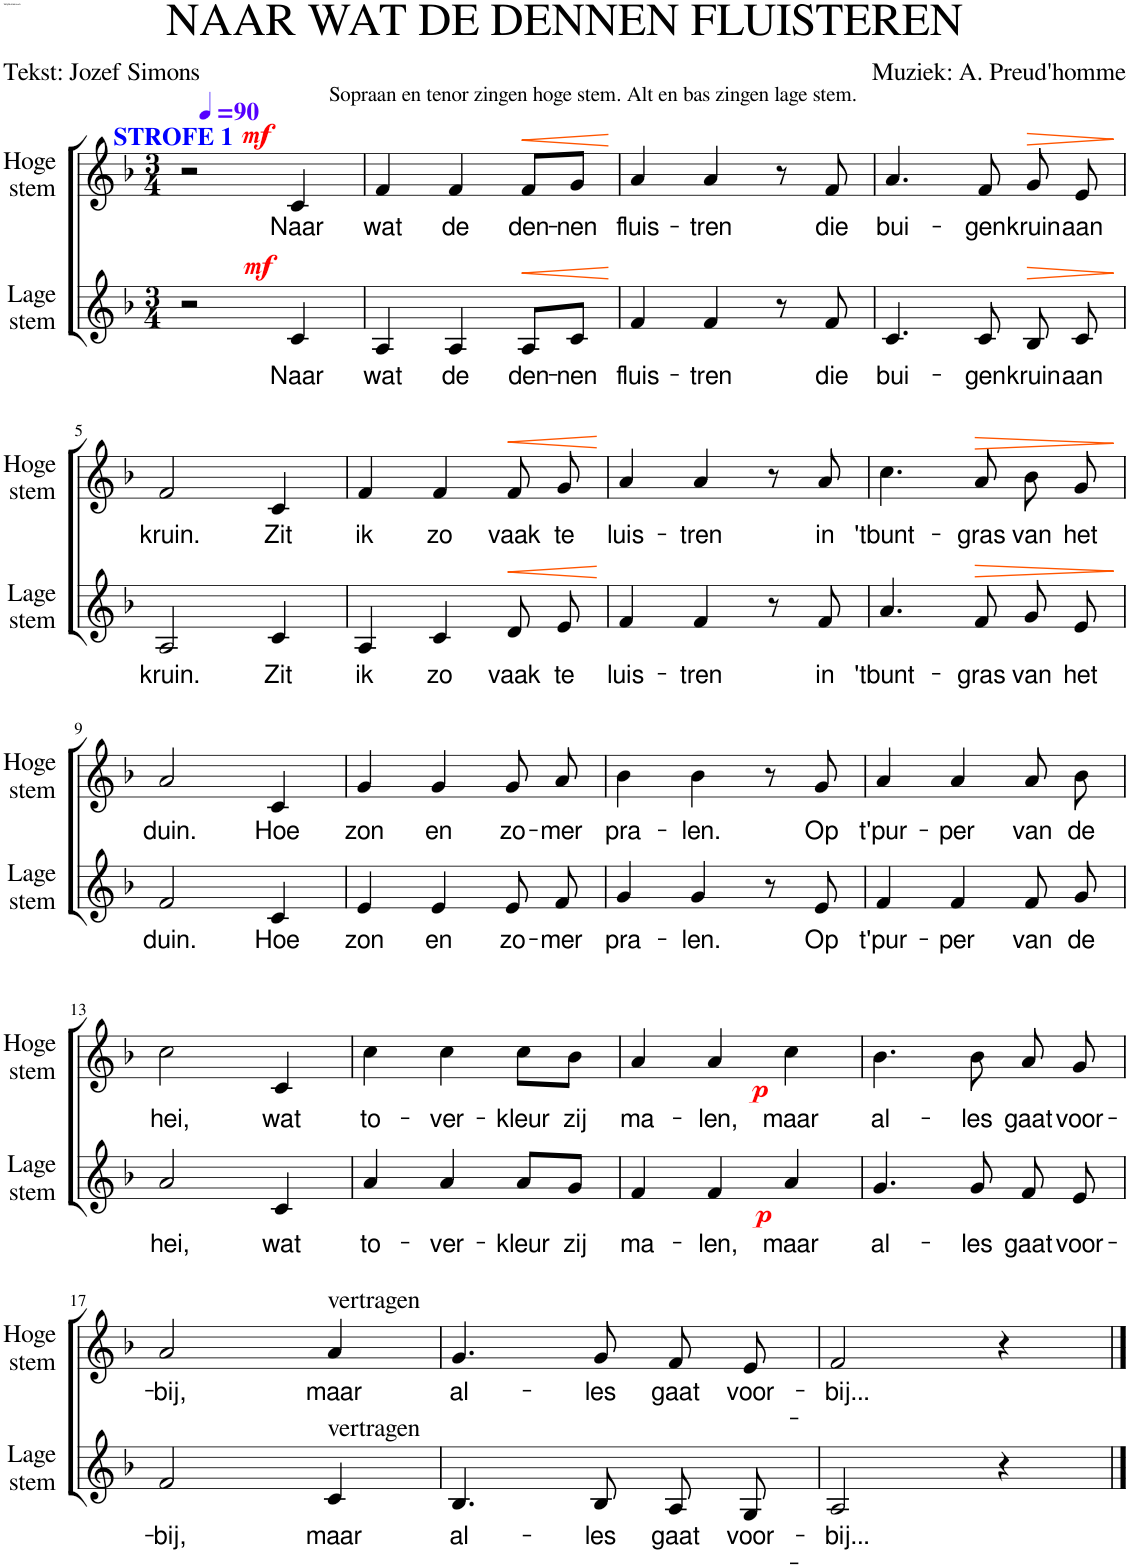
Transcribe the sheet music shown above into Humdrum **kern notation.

**kern	**text	**dynam	**kern	**text	**dynam
*part2	*part2	*part2	*part1	*part1	*part1
*staff2	*staff2	*staff2	*staff1	*staff1	*staff1
*I"Lage stem	*	*	*I"Hoge stem	*	*
*I'Lage stem	*	*	*I'Hoge stem	*	*
*clefG2	*	*	*clefG2	*	*
*k[b-]	*	*	*k[b-]	*	*
*M3/4	*	*	*M3/4	*	*
=1	=1	=1	=1	=1	=1
!	!	!	!LO:TX:a:t=Sopraan en tenor zingen hoge stem. Alt en bas zingen lage stem.	!	!
2r	.	.	2r	.	.
*	*	*	*MM90	*	*
!	!	!	!LO:TX:a:B:color=#0000FF:t=STROFE 1	!	!
!	!LO:LY:b	!LO:DY:a	!	!LO:LY:b	!LO:DY:a
4c/	Naar	mf	4c/	Naar	mf
=2	=2	=2	=2	=2	=2
!	!LO:LY:b	!	!	!LO:LY:b	!
4A/	wat	.	4f/	wat	.
!	!LO:LY:b	!	!	!LO:LY:b	!
4A/	de	.	4f/	de	.
!	!LO:LY:b	!LO:HP:b	!	!LO:LY:b	!LO:HP:b
8A/L	den-	<	8f/L	den-	<
!	!LO:LY:b	!	!	!LO:LY:b	!
8c/J	-nen	.	8g/J	-nen	.
.	.	[	.	.	[
=3	=3	=3	=3	=3	=3
!	!LO:LY:b	!	!	!LO:LY:b	!
4f/	fluis-	.	4a/	fluis-	.
!	!LO:LY:b	!	!	!LO:LY:b	!
4f/	-tren	.	4a/	-tren	.
8r	.	.	8r	.	.
!	!LO:LY:b	!	!	!LO:LY:b	!
8f/	die	.	8f/	die	.
=4	=4	=4	=4	=4	=4
!	!LO:LY:b	!	!	!LO:LY:b	!
4.c/	bui-	.	4.a/	bui-	.
!	!LO:LY:b	!	!	!LO:LY:b	!
8c/	-gen	.	8f/	-gen	.
!	!LO:LY:b	!LO:HP:b	!	!LO:LY:b	!LO:HP:b
8B-/	kruin	>	8g/	kruin	>
!	!LO:LY:b	!	!	!LO:LY:b	!
8c/	aan	.	8e/	aan	.
.	.	]	.	.	]
!!LO:LB:g=z
=5	=5	=5	=5	=5	=5
!	!LO:LY:b	!	!	!LO:LY:b	!
2A/	kruin.	.	2f/	kruin.	.
!	!LO:LY:b	!	!	!LO:LY:b	!
4c/	Zit	.	4c/	Zit	.
=6	=6	=6	=6	=6	=6
!	!LO:LY:b	!	!	!LO:LY:b	!
4A/	ik	.	4f/	ik	.
!	!LO:LY:b	!	!	!LO:LY:b	!
4c/	zo	.	4f/	zo	.
!	!LO:LY:b	!LO:HP:b	!	!LO:LY:b	!LO:HP:b
8d/	vaak	<	8f/	vaak	<
!	!LO:LY:b	!	!	!LO:LY:b	!
8e/	te	.	8g/	te	.
.	.	[	.	.	[
=7	=7	=7	=7	=7	=7
!	!LO:LY:b	!	!	!LO:LY:b	!
4f/	luis-	.	4a/	luis-	.
!	!LO:LY:b	!	!	!LO:LY:b	!
4f/	-tren	.	4a/	-tren	.
8r	.	.	8r	.	.
!	!LO:LY:b	!	!	!LO:LY:b	!
8f/	in	.	8a/	in	.
=8	=8	=8	=8	=8	=8
!	!LO:LY:b	!	!	!LO:LY:b	!
4.a/	'tbunt-	.	4.cc\	'tbunt-	.
!	!LO:LY:b	!LO:HP:b	!	!LO:LY:b	!LO:HP:b
8f/	-gras	>	8a/	-gras	>
!	!LO:LY:b	!	!	!LO:LY:b	!
8g/	van	.	8b-\	van	.
!	!LO:LY:b	!	!	!LO:LY:b	!
8e/	het	.	8g/	het	.
.	.	]	.	.	]
!!LO:LB:g=z
=9	=9	=9	=9	=9	=9
!	!LO:LY:b	!	!	!LO:LY:b	!
2f/	duin.	.	2a/	duin.	.
!	!LO:LY:b	!	!	!LO:LY:b	!
4c/	Hoe	.	4c/	Hoe	.
=10	=10	=10	=10	=10	=10
!	!LO:LY:b	!	!	!LO:LY:b	!
4e/	zon	.	4g/	zon	.
!	!LO:LY:b	!	!	!LO:LY:b	!
4e/	en	.	4g/	en	.
!	!LO:LY:b	!	!	!LO:LY:b	!
8e/	zo-	.	8g/	zo-	.
!	!LO:LY:b	!	!	!LO:LY:b	!
8f/	-mer	.	8a/	-mer	.
=11	=11	=11	=11	=11	=11
!	!LO:LY:b	!	!	!LO:LY:b	!
4g/	pra-	.	4b-\	pra-	.
!	!LO:LY:b	!	!	!LO:LY:b	!
4g/	-len.	.	4b-\	-len.	.
8r	.	.	8r	.	.
!	!LO:LY:b	!	!	!LO:LY:b	!
8e/	Op	.	8g/	Op	.
=12	=12	=12	=12	=12	=12
!	!LO:LY:b	!	!	!LO:LY:b	!
4f/	t'pur-	.	4a/	t'pur-	.
!	!LO:LY:b	!	!	!LO:LY:b	!
4f/	-per	.	4a/	-per	.
!	!LO:LY:b	!	!	!LO:LY:b	!
8f/	van	.	8a/	van	.
!	!LO:LY:b	!	!	!LO:LY:b	!
8g/	de	.	8b-\	de	.
!!LO:LB:g=z
=13	=13	=13	=13	=13	=13
!	!LO:LY:b	!	!	!LO:LY:b	!
2a/	hei,	.	2cc\	hei,	.
!	!LO:LY:b	!	!	!LO:LY:b	!
4c/	wat	.	4c/	wat	.
=14	=14	=14	=14	=14	=14
!	!LO:LY:b	!	!	!LO:LY:b	!
4a/	to-	.	4cc\	to-	.
!	!LO:LY:b	!	!	!LO:LY:b	!
4a/	-ver-	.	4cc\	-ver-	.
!	!LO:LY:b	!	!	!LO:LY:b	!
8a/L	-kleur	.	8cc\L	-kleur	.
!	!LO:LY:b	!	!	!LO:LY:b	!
8g/J	zij	.	8b-\J	zij	.
=15	=15	=15	=15	=15	=15
!	!LO:LY:b	!	!	!LO:LY:b	!
4f/	ma-	.	4a/	ma-	.
!	!LO:LY:b	!	!	!LO:LY:b	!
4f/	-len,	.	4a/	-len,	.
!	!LO:LY:b	!LO:DY:b	!	!LO:LY:b	!LO:DY:b
4a/	maar	p	4cc\	maar	p
=16	=16	=16	=16	=16	=16
!	!LO:LY:b	!	!	!LO:LY:b	!
4.g/	al-	.	4.b-\	al-	.
!	!LO:LY:b	!	!	!LO:LY:b	!
8g/	-les	.	8b-\	-les	.
!	!LO:LY:b	!	!	!LO:LY:b	!
8f/	gaat	.	8a/	gaat	.
!	!LO:LY:b	!	!	!LO:LY:b	!
8e/	voor-	.	8g/	voor-	.
!!LO:LB:g=z
=17	=17	=17	=17	=17	=17
!	!LO:LY:b	!	!	!LO:LY:b	!
2f/	-bij,	.	2a/	-bij,	.
!	!	!	!LO:TX:a:t=vertragen	!	!
!LO:TX:a:t=vertragen	!	!	!	!	!
!	!LO:LY:b	!	!	!LO:LY:b	!
4c/	maar	.	4a/	maar	.
=18	=18	=18	=18	=18	=18
!	!LO:LY:b	!	!	!LO:LY:b	!
4.B-/	al-	.	4.g/	al-	.
!	!LO:LY:b	!	!	!LO:LY:b	!
8B-/	-les	.	8g/	-les	.
!	!LO:LY:b	!	!	!LO:LY:b	!
8A/	gaat	.	8f/	gaat	.
!	!LO:LY:b	!	!	!LO:LY:b	!
8G/	voor-	.	8e/	voor-	.
=19	=19	=19	=19	=19	=19
!	!LO:LY:b	!	!	!LO:LY:b	!
2A/	-bij...	.	2f/	-bij...	.
4r	.	.	4r	.	.
==	==	==	==	==	==
*-	*-	*-	*-	*-	*-
